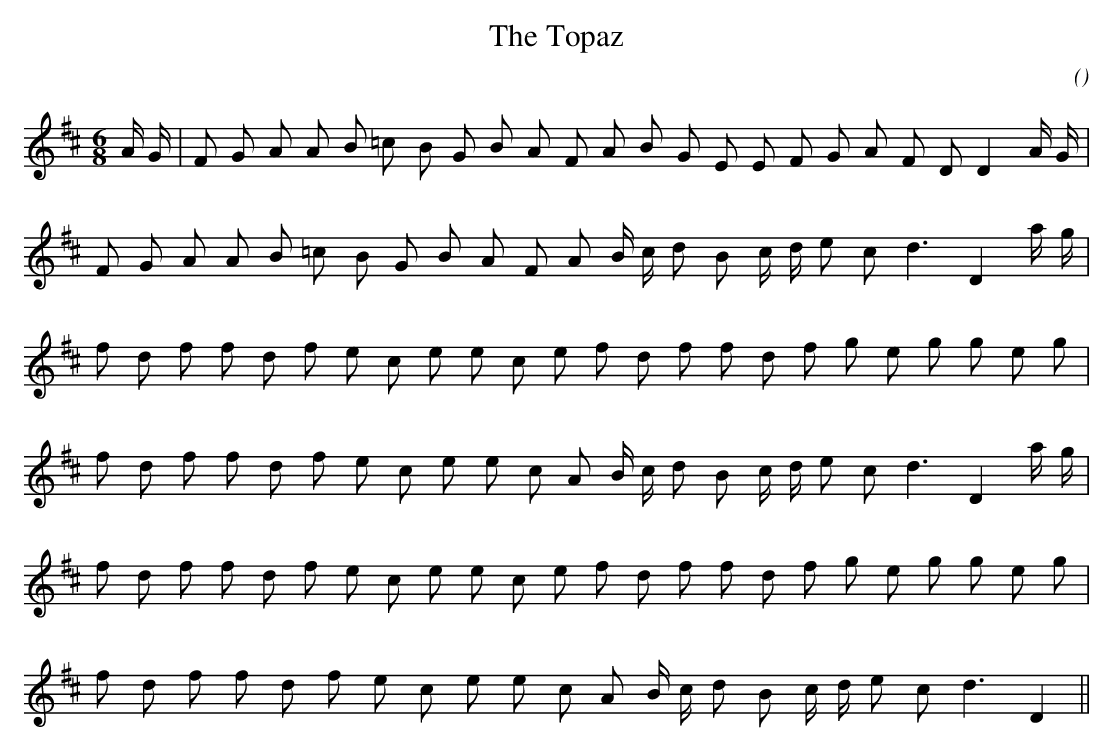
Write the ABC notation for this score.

X:1
T: The Topaz
C:
O:
M:6/8
K:D
K:D
M:6/8
L:1/16
A G |F2 G2 A2 A2 B2 =c2 B2 G2 B2 A2 F2 A2 B2 G2 E2 E2 F2 G2 A2 F2 D2 D4 A G |
F2 G2 A2 A2 B2 =c2 B2 G2 B2 A2 F2 A2 B c d2 B2 c d e2 c2 d6 D4 a g |
f2 d2 f2 f2 d2 f2 e2 c2 e2 e2 c2 e2 f2 d2 f2 f2 d2 f2 g2 e2 g2 g2 e2 g2 |
f2 d2 f2 f2 d2 f2 e2 c2 e2 e2 c2 A2 B c d2 B2 c d e2 c2 d6 D4 a g |
f2 d2 f2 f2 d2 f2 e2 c2 e2 e2 c2 e2 f2 d2 f2 f2 d2 f2 g2 e2 g2 g2 e2 g2 |
f2 d2 f2 f2 d2 f2 e2 c2 e2 e2 c2 A2 B c d2 B2 c d e2 c2 d6 D4 ||
